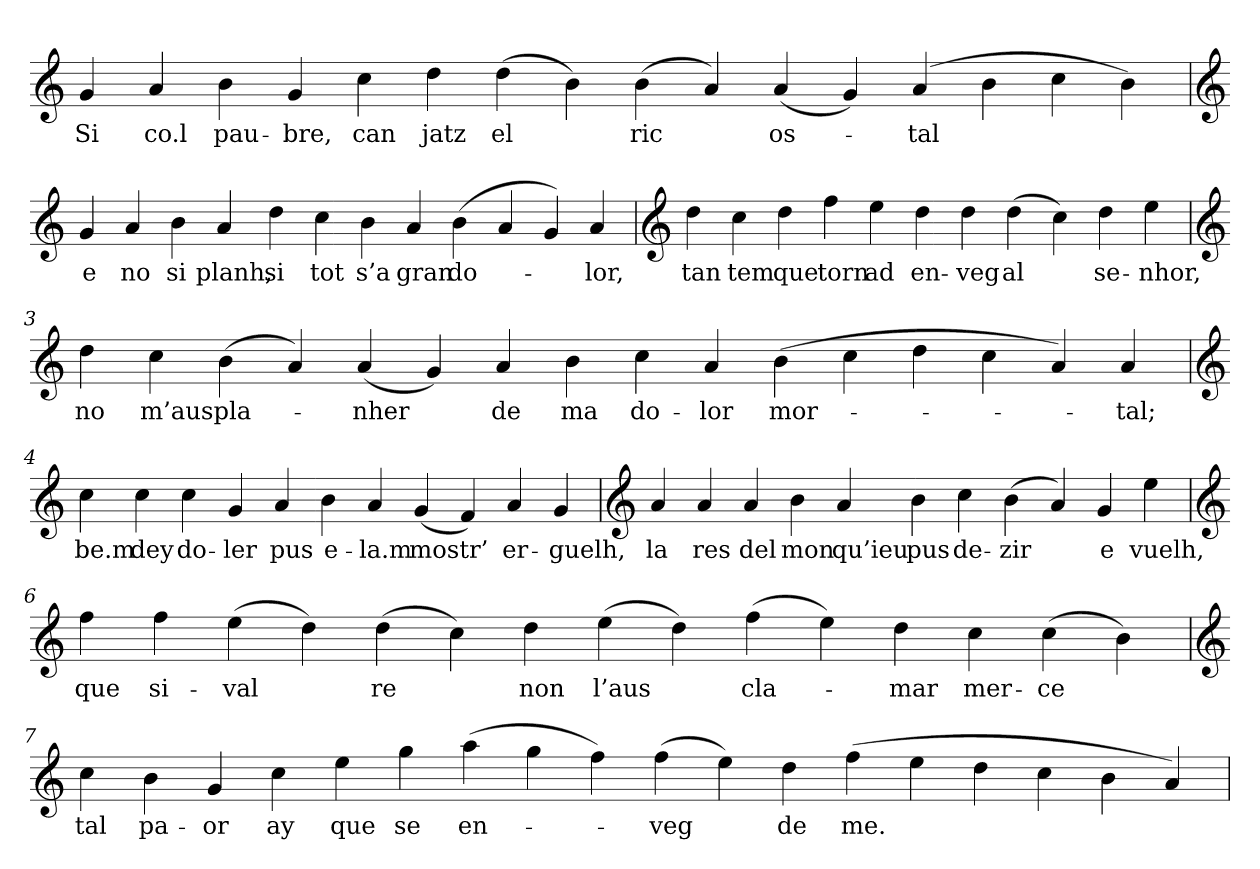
**kern	**text
*part1	*part1
*staff1	*staff1
*clefG2	*
=	=
4g	Si
4a	co.l
4b	pau-
4g	-bre,
4cc	can
4dd	jatz
(4dd	el
4b)	.
(4b	ric
4a)	.
(4a	os-
4g)	.
(4a	-tal
4b	.
4cc	.
4b)	.
=1	=1
*clefG2	*
4g	e
4a	no
4b	si
4a	planh,
4dd	si
4cc	tot
4b	s’a
4a	gran
(4b	do-
4a	.
4g)	.
4a	-lor,
=2	=2
*clefG2	*
4dd	tan
4cc	tem
4dd	que
4ff	torn
4ee	ad
4dd	en-
4dd	-veg
(4dd	al
4cc)	.
4dd	se-
4ee	-nhor,
=3	=3
*clefG2	*
4dd	no
4cc	m’aus
(4b	pla-
4a)	.
(4a	-nher
4g)	.
4a	de
4b	ma
4cc	do-
4a	-lor
(4b	mor-
4cc	.
4dd	.
4cc	.
4a)	.
4a	-tal;
=4	=4
*clefG2	*
4cc	be.m
4cc	dey
4cc	do-
4g	-ler
4a	pus
4b	e-
4a	-la.m
(4g	mostr’
4f)	.
4a	er-
4g	-guelh,
=5	=5
*clefG2	*
4a	la
4a	res
4a	del
4b	mon
4a	qu’ieu
4b	pus
4cc	de-
(4b	-zir
4a)	.
4g	e
4ee	vuelh,
=6	=6
*clefG2	*
4ff	que
4ff	si-
(4ee	-val
4dd)	.
(4dd	re
4cc)	.
4dd	non
(4ee	l’aus
4dd)	.
(4ff	cla-
4ee)	.
4dd	-mar
4cc	mer-
(4cc	-ce
4b)	.
=7	=7
*clefG2	*
4cc	tal
4b	pa-
4g	-or
4cc	ay
4ee	que
4gg	se
(4aa	en-
4gg	.
4ff)	.
(4ff	-veg
4ee)	.
4dd	de
(4ff	me.
4ee	.
4dd	.
4cc	.
4b	.
4a)	.
=	=
*-	*-
